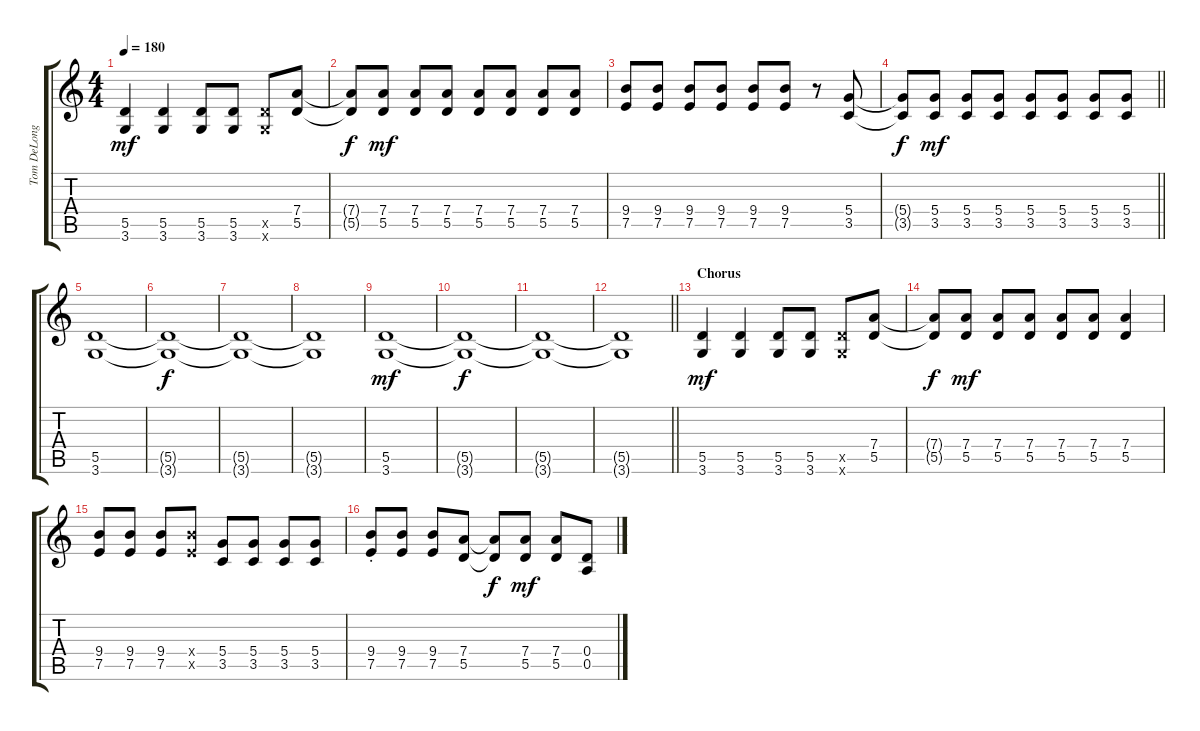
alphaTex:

\track ("Tom DeLonge 1" "Tom DeLong") {instrument electricguitarclean}
\staff {score tabs}
\tuning (E4 B3 G3 D3 A2 E2) {hide}
\ts (4 4)
\tempo 180
\clef g2
\ks c
(5.5 3.6).4{dy mf} (5.5 3.6).4 (5.5 3.6).8 (5.5 3.6).8 (5.5{x} 3.6{x}).8 (7.4 5.5).8 |
(7.4{t} 5.5{t}).8{dy f} (7.4 5.5).8{dy mf} (7.4 5.5).8 (7.4 5.5).8 (7.4 5.5).8 (7.4 5.5).8 (7.4 5.5).8 (7.4 5.5).8 |
(9.4 7.5).8 (9.4 7.5).8 (9.4 7.5).8 (9.4 7.5).8 (9.4 7.5).8 (9.4 7.5).8 r.8 (5.4 3.5).8 |
\barLineRight lightlight
(5.4{t} 3.5{t}).8{dy f} (5.4 3.5).8{dy mf} (5.4 3.5).8 (5.4 3.5).8 (5.4 3.5).8 (5.4 3.5).8 (5.4 3.5).8 (5.4 3.5).8 |
(5.5 3.6).1 |
(5.5{t} 3.6{t}).1{dy f} |
(5.5{t} 3.6{t}).1 |
(5.5{t} 3.6{t}).1 |
(5.5 3.6).1{dy mf} |
(5.5{t} 3.6{t}).1{dy f} |
(5.5{t} 3.6{t}).1 |
\barLineRight lightlight
(5.5{t} 3.6{t}).1 |
\section ("" "Chorus")
(5.5 3.6).4{dy mf} (5.5 3.6).4 (5.5 3.6).8 (5.5 3.6).8 (5.5{x} 3.6{x}).8 (7.4 5.5).8 |
(7.4{t} 5.5{t}).8{dy f} (7.4 5.5).8{dy mf} (7.4 5.5).8 (7.4 5.5).8 (7.4 5.5).8 (7.4 5.5).8 (7.4 5.5).4 |
(9.4 7.5).8 (9.4 7.5).8 (9.4 7.5).8 (9.4{x} 7.5{x}).8 (5.4 3.5).8 (5.4 3.5).8 (5.4 3.5).8 (5.4 3.5).8 |
(9.4 7.5{st}).8 (9.4 7.5).8 (9.4 7.5).8 (7.4 5.5).8 (7.4{t} 5.5{t}).8{dy f} (7.4 5.5).8{dy mf} (7.4 5.5).8 (0.4 0.5).8
